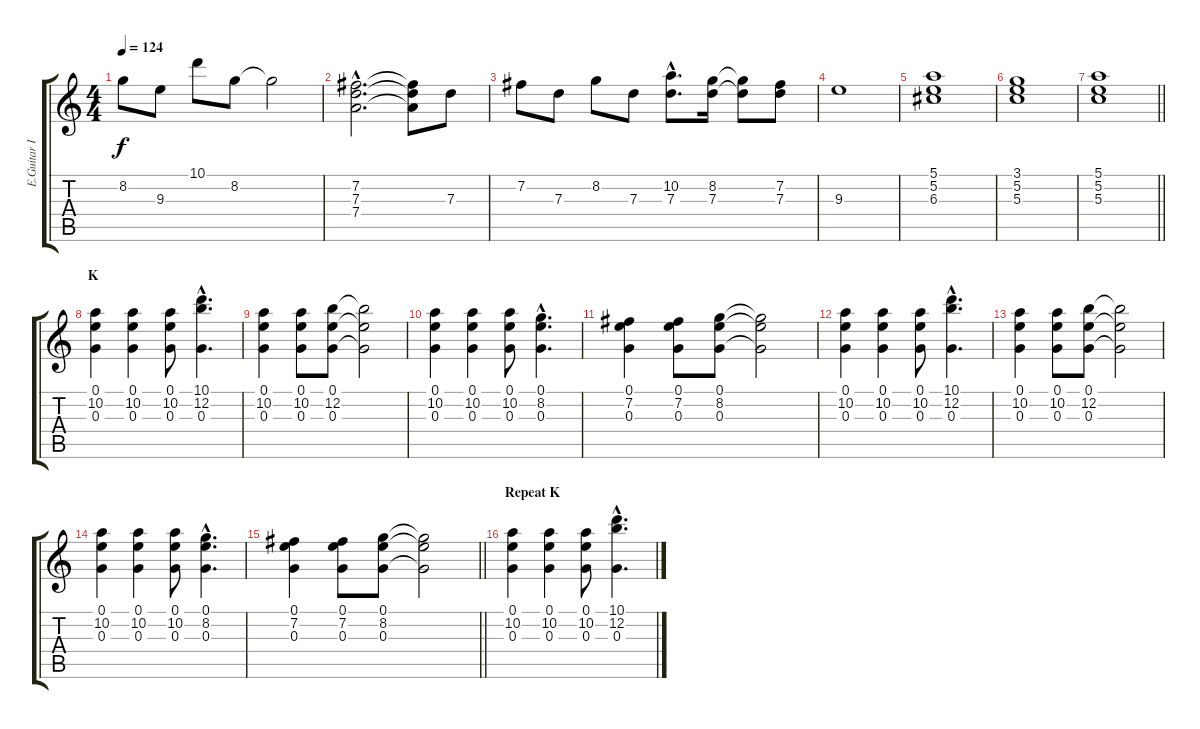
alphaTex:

\track ("E.Guitar I" "E.Guitar I") {instrument distortionguitar}
\staff {score tabs}
\tuning (E4 B3 G3 D3 A2 E2) {hide}
\ts (4 4)
\tempo 124
\clef g2
\ks c
8.2.8{dy f} 9.3.8 10.1.8 8.2.8 8.2{t}.2 |
(7.2{hac} 7.3{hac} 7.4{hac}).2{d} (7.2{t} 7.3{t} 7.4{t}).8 7.3.8 |
7.2.8 7.3.8 8.2.8 7.3.8 (10.2{hac} 7.3{hac}).8{d} (8.2 7.3).16 (8.2{t} 7.3{t}).8 (7.2 7.3).8 |
9.3.1 |
(5.1 5.2 6.3).1 |
(3.1 5.2 5.3).1 |
\barLineRight lightlight
(5.1 5.2 5.3).1 |
\section ("" "K")
(0.1 10.2 0.3).4 (0.1 10.2 0.3).4 (0.1 10.2 0.3).8 (10.1{hac} 12.2{hac} 0.3{hac}).4{d} |
(0.1 10.2 0.3).4 (0.1 10.2 0.3).8 (0.1 12.2 0.3).8 (0.1{t} 12.2{t} 0.3{t}).2 |
(0.1 10.2 0.3).4 (0.1 10.2 0.3).4 (0.1 10.2 0.3).8 (0.1{hac} 8.2{hac} 0.3{hac}).4{d} |
(0.1 7.2 0.3).4 (0.1 7.2 0.3).8 (0.1 8.2 0.3).8 (0.1{t} 8.2{t} 0.3{t}).2 |
(0.1 10.2 0.3).4 (0.1 10.2 0.3).4 (0.1 10.2 0.3).8 (10.1{hac} 12.2{hac} 0.3{hac}).4{d} |
(0.1 10.2 0.3).4 (0.1 10.2 0.3).8 (0.1 12.2 0.3).8 (0.1{t} 12.2{t} 0.3{t}).2 |
(0.1 10.2 0.3).4 (0.1 10.2 0.3).4 (0.1 10.2 0.3).8 (0.1{hac} 8.2{hac} 0.3{hac}).4{d} |
\barLineRight lightlight
(0.1 7.2 0.3).4 (0.1 7.2 0.3).8 (0.1 8.2 0.3).8 (0.1{t} 8.2{t} 0.3{t}).2 |
\section ("" "Repeat K")
(0.1 10.2 0.3).4 (0.1 10.2 0.3).4 (0.1 10.2 0.3).8 (10.1{hac} 12.2{hac} 0.3{hac}).4{d}
